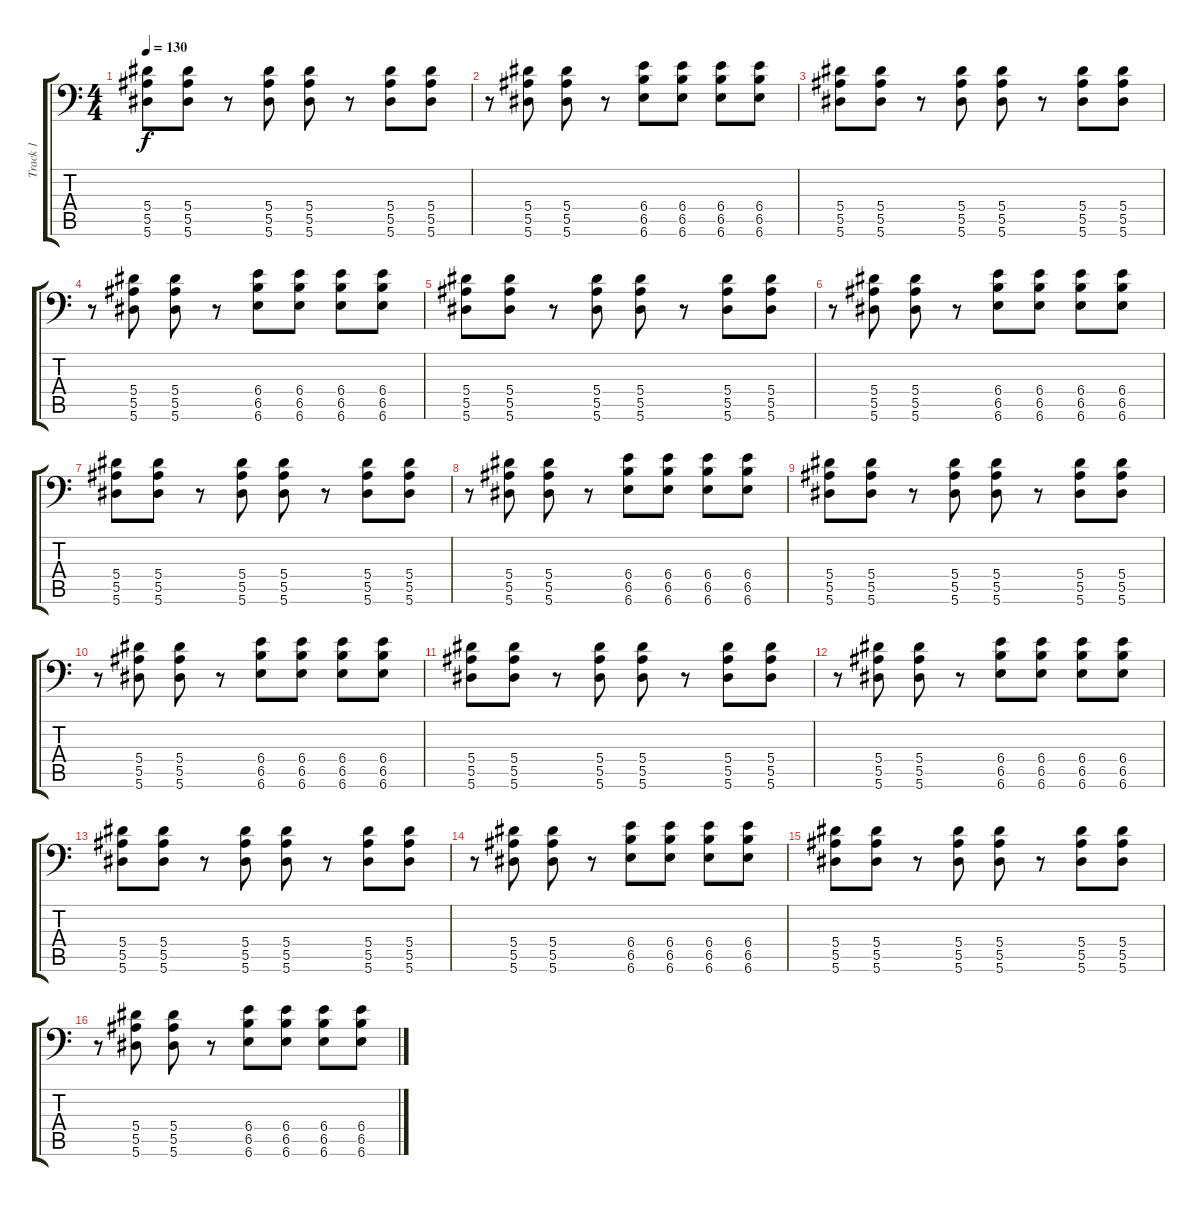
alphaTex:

\track ("Track 1" "Track 1") {instrument distortionguitar}
\staff {score tabs}
\tuning (C4 G3 Eb3 Bb2 F2 Bb1) {hide}
\ts (4 4)
\tempo 130
\clef f4
\ks c
(5.4 5.5 5.6).8{dy f} (5.4 5.5 5.6).8 r.8 (5.4 5.5 5.6).8 (5.4 5.5 5.6).8 r.8 (5.4 5.5 5.6).8 (5.4 5.5 5.6).8 |
r.8 (5.4 5.5 5.6).8 (5.4 5.5 5.6).8 r.8 (6.4 6.5 6.6).8 (6.4 6.5 6.6).8 (6.4 6.5 6.6).8 (6.4 6.5 6.6).8 |
(5.4 5.5 5.6).8 (5.4 5.5 5.6).8 r.8 (5.4 5.5 5.6).8 (5.4 5.5 5.6).8 r.8 (5.4 5.5 5.6).8 (5.4 5.5 5.6).8 |
r.8 (5.4 5.5 5.6).8 (5.4 5.5 5.6).8 r.8 (6.4 6.5 6.6).8 (6.4 6.5 6.6).8 (6.4 6.5 6.6).8 (6.4 6.5 6.6).8 |
(5.4 5.5 5.6).8 (5.4 5.5 5.6).8 r.8 (5.4 5.5 5.6).8 (5.4 5.5 5.6).8 r.8 (5.4 5.5 5.6).8 (5.4 5.5 5.6).8 |
r.8 (5.4 5.5 5.6).8 (5.4 5.5 5.6).8 r.8 (6.4 6.5 6.6).8 (6.4 6.5 6.6).8 (6.4 6.5 6.6).8 (6.4 6.5 6.6).8 |
(5.4 5.5 5.6).8 (5.4 5.5 5.6).8 r.8 (5.4 5.5 5.6).8 (5.4 5.5 5.6).8 r.8 (5.4 5.5 5.6).8 (5.4 5.5 5.6).8 |
r.8 (5.4 5.5 5.6).8 (5.4 5.5 5.6).8 r.8 (6.4 6.5 6.6).8 (6.4 6.5 6.6).8 (6.4 6.5 6.6).8 (6.4 6.5 6.6).8 |
(5.4 5.5 5.6).8 (5.4 5.5 5.6).8 r.8 (5.4 5.5 5.6).8 (5.4 5.5 5.6).8 r.8 (5.4 5.5 5.6).8 (5.4 5.5 5.6).8 |
r.8 (5.4 5.5 5.6).8 (5.4 5.5 5.6).8 r.8 (6.4 6.5 6.6).8 (6.4 6.5 6.6).8 (6.4 6.5 6.6).8 (6.4 6.5 6.6).8 |
(5.4 5.5 5.6).8 (5.4 5.5 5.6).8 r.8 (5.4 5.5 5.6).8 (5.4 5.5 5.6).8 r.8 (5.4 5.5 5.6).8 (5.4 5.5 5.6).8 |
r.8 (5.4 5.5 5.6).8 (5.4 5.5 5.6).8 r.8 (6.4 6.5 6.6).8 (6.4 6.5 6.6).8 (6.4 6.5 6.6).8 (6.4 6.5 6.6).8 |
(5.4 5.5 5.6).8 (5.4 5.5 5.6).8 r.8 (5.4 5.5 5.6).8 (5.4 5.5 5.6).8 r.8 (5.4 5.5 5.6).8 (5.4 5.5 5.6).8 |
r.8 (5.4 5.5 5.6).8 (5.4 5.5 5.6).8 r.8 (6.4 6.5 6.6).8 (6.4 6.5 6.6).8 (6.4 6.5 6.6).8 (6.4 6.5 6.6).8 |
(5.4 5.5 5.6).8 (5.4 5.5 5.6).8 r.8 (5.4 5.5 5.6).8 (5.4 5.5 5.6).8 r.8 (5.4 5.5 5.6).8 (5.4 5.5 5.6).8 |
r.8 (5.4 5.5 5.6).8 (5.4 5.5 5.6).8 r.8 (6.4 6.5 6.6).8 (6.4 6.5 6.6).8 (6.4 6.5 6.6).8 (6.4 6.5 6.6).8
